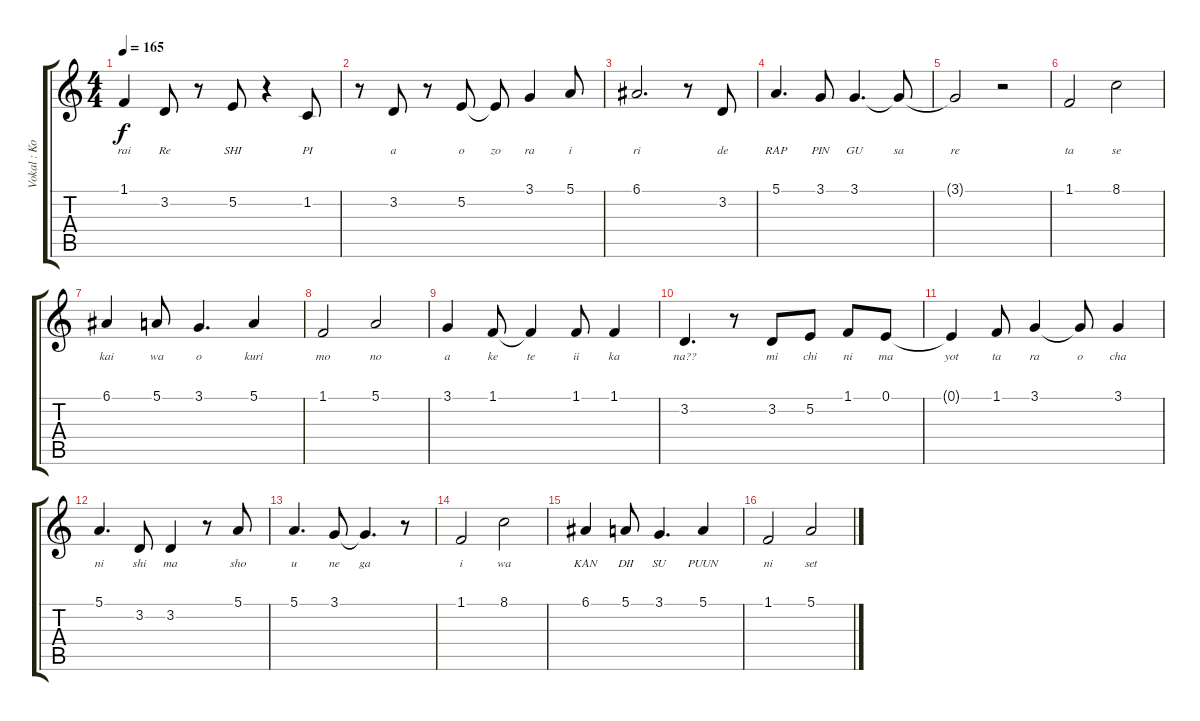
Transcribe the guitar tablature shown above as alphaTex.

\track ("Vokal : Kotobuki Tsumugi - Chan" "Vokal : Ko") {instrument flute}
\staff {score tabs}
\tuning (E4 B3 G3 D3 A2 E2) {hide}
\ts (4 4)
\tempo 165
\clef g2
\ks c
1.1.4{lyrics (0 "rai") lyrics (1 "") lyrics (2 "") lyrics (3 "") lyrics (4 "") dy f} 3.2.8{lyrics (0 "Re") lyrics (1 "") lyrics (2 "") lyrics (3 "") lyrics (4 "")} r.8 5.2.8{lyrics (0 "SHI") lyrics (1 "") lyrics (2 "") lyrics (3 "") lyrics (4 "")} r.4 1.2.8{lyrics (0 "PI") lyrics (1 "") lyrics (2 "") lyrics (3 "") lyrics (4 "")} |
r.8 3.2.8{lyrics (0 "a") lyrics (1 "") lyrics (2 "") lyrics (3 "") lyrics (4 "")} r.8 5.2.8{lyrics (0 "o") lyrics (1 "") lyrics (2 "") lyrics (3 "") lyrics (4 "")} 5.2{t}.8{lyrics (0 "zo") lyrics (1 "") lyrics (2 "") lyrics (3 "") lyrics (4 "")} 3.1.4{lyrics (0 "ra") lyrics (1 "") lyrics (2 "") lyrics (3 "") lyrics (4 "")} 5.1.8{lyrics (0 "i") lyrics (1 "") lyrics (2 "") lyrics (3 "") lyrics (4 "")} |
6.1.2{d lyrics (0 "ri") lyrics (1 "") lyrics (2 "") lyrics (3 "") lyrics (4 "")} r.8 3.2.8{lyrics (0 "de") lyrics (1 "") lyrics (2 "") lyrics (3 "") lyrics (4 "")} |
5.1.4{d lyrics (0 "RAP") lyrics (1 "") lyrics (2 "") lyrics (3 "") lyrics (4 "")} 3.1.8{lyrics (0 "PIN") lyrics (1 "") lyrics (2 "") lyrics (3 "") lyrics (4 "")} 3.1.4{d lyrics (0 "GU") lyrics (1 "") lyrics (2 "") lyrics (3 "") lyrics (4 "")} 3.1{t}.8{lyrics (0 "sa") lyrics (1 "") lyrics (2 "") lyrics (3 "") lyrics (4 "")} |
3.1{t}.2{lyrics (0 "re") lyrics (1 "") lyrics (2 "") lyrics (3 "") lyrics (4 "")} r.2 |
1.1.2{lyrics (0 "ta") lyrics (1 "") lyrics (2 "") lyrics (3 "") lyrics (4 "")} 8.1.2{lyrics (0 "se") lyrics (1 "") lyrics (2 "") lyrics (3 "") lyrics (4 "")} |
6.1.4{lyrics (0 "kai") lyrics (1 "") lyrics (2 "") lyrics (3 "") lyrics (4 "")} 5.1.8{lyrics (0 "wa") lyrics (1 "") lyrics (2 "") lyrics (3 "") lyrics (4 "")} 3.1.4{d lyrics (0 "o") lyrics (1 "") lyrics (2 "") lyrics (3 "") lyrics (4 "")} 5.1.4{lyrics (0 "kuri") lyrics (1 "") lyrics (2 "") lyrics (3 "") lyrics (4 "")} |
1.1.2{lyrics (0 "mo") lyrics (1 "") lyrics (2 "") lyrics (3 "") lyrics (4 "")} 5.1.2{lyrics (0 "no") lyrics (1 "") lyrics (2 "") lyrics (3 "") lyrics (4 "")} |
3.1.4{lyrics (0 "a") lyrics (1 "") lyrics (2 "") lyrics (3 "") lyrics (4 "")} 1.1.8{lyrics (0 "ke") lyrics (1 "") lyrics (2 "") lyrics (3 "") lyrics (4 "")} 1.1{t}.4{lyrics (0 "te") lyrics (1 "") lyrics (2 "") lyrics (3 "") lyrics (4 "")} 1.1.8{lyrics (0 "ii") lyrics (1 "") lyrics (2 "") lyrics (3 "") lyrics (4 "")} 1.1.4{lyrics (0 "ka") lyrics (1 "") lyrics (2 "") lyrics (3 "") lyrics (4 "")} |
3.2.4{d lyrics (0 "na??") lyrics (1 "") lyrics (2 "") lyrics (3 "") lyrics (4 "")} r.8 3.2.8{lyrics (0 "mi") lyrics (1 "") lyrics (2 "") lyrics (3 "") lyrics (4 "")} 5.2.8{lyrics (0 "chi") lyrics (1 "") lyrics (2 "") lyrics (3 "") lyrics (4 "")} 1.1.8{lyrics (0 "ni") lyrics (1 "") lyrics (2 "") lyrics (3 "") lyrics (4 "")} 0.1.8{lyrics (0 "ma") lyrics (1 "") lyrics (2 "") lyrics (3 "") lyrics (4 "")} |
0.1{t}.4{lyrics (0 "yot") lyrics (1 "") lyrics (2 "") lyrics (3 "") lyrics (4 "")} 1.1.8{lyrics (0 "ta") lyrics (1 "") lyrics (2 "") lyrics (3 "") lyrics (4 "")} 3.1.4{lyrics (0 "ra") lyrics (1 "") lyrics (2 "") lyrics (3 "") lyrics (4 "")} 3.1{t}.8{lyrics (0 "o") lyrics (1 "") lyrics (2 "") lyrics (3 "") lyrics (4 "")} 3.1.4{lyrics (0 "cha") lyrics (1 "") lyrics (2 "") lyrics (3 "") lyrics (4 "")} |
5.1.4{d lyrics (0 "ni") lyrics (1 "") lyrics (2 "") lyrics (3 "") lyrics (4 "")} 3.2.8{lyrics (0 "shi") lyrics (1 "") lyrics (2 "") lyrics (3 "") lyrics (4 "")} 3.2.4{lyrics (0 "ma") lyrics (1 "") lyrics (2 "") lyrics (3 "") lyrics (4 "")} r.8 5.1.8{lyrics (0 "sho") lyrics (1 "") lyrics (2 "") lyrics (3 "") lyrics (4 "")} |
5.1.4{d lyrics (0 "u") lyrics (1 "") lyrics (2 "") lyrics (3 "") lyrics (4 "")} 3.1.8{lyrics (0 "ne") lyrics (1 "") lyrics (2 "") lyrics (3 "") lyrics (4 "")} 3.1{t}.4{d lyrics (0 "ga") lyrics (1 "") lyrics (2 "") lyrics (3 "") lyrics (4 "")} r.8 |
1.1.2{lyrics (0 "i") lyrics (1 "") lyrics (2 "") lyrics (3 "") lyrics (4 "")} 8.1.2{lyrics (0 "wa") lyrics (1 "") lyrics (2 "") lyrics (3 "") lyrics (4 "")} |
6.1.4{lyrics (0 "KAN") lyrics (1 "") lyrics (2 "") lyrics (3 "") lyrics (4 "")} 5.1.8{lyrics (0 "DII") lyrics (1 "") lyrics (2 "") lyrics (3 "") lyrics (4 "")} 3.1.4{d lyrics (0 "SU") lyrics (1 "") lyrics (2 "") lyrics (3 "") lyrics (4 "")} 5.1.4{lyrics (0 "PUUN") lyrics (1 "") lyrics (2 "") lyrics (3 "") lyrics (4 "")} |
1.1.2{lyrics (0 "ni") lyrics (1 "") lyrics (2 "") lyrics (3 "") lyrics (4 "")} 5.1.2{lyrics (0 "set") lyrics (1 "") lyrics (2 "") lyrics (3 "") lyrics (4 "")}
